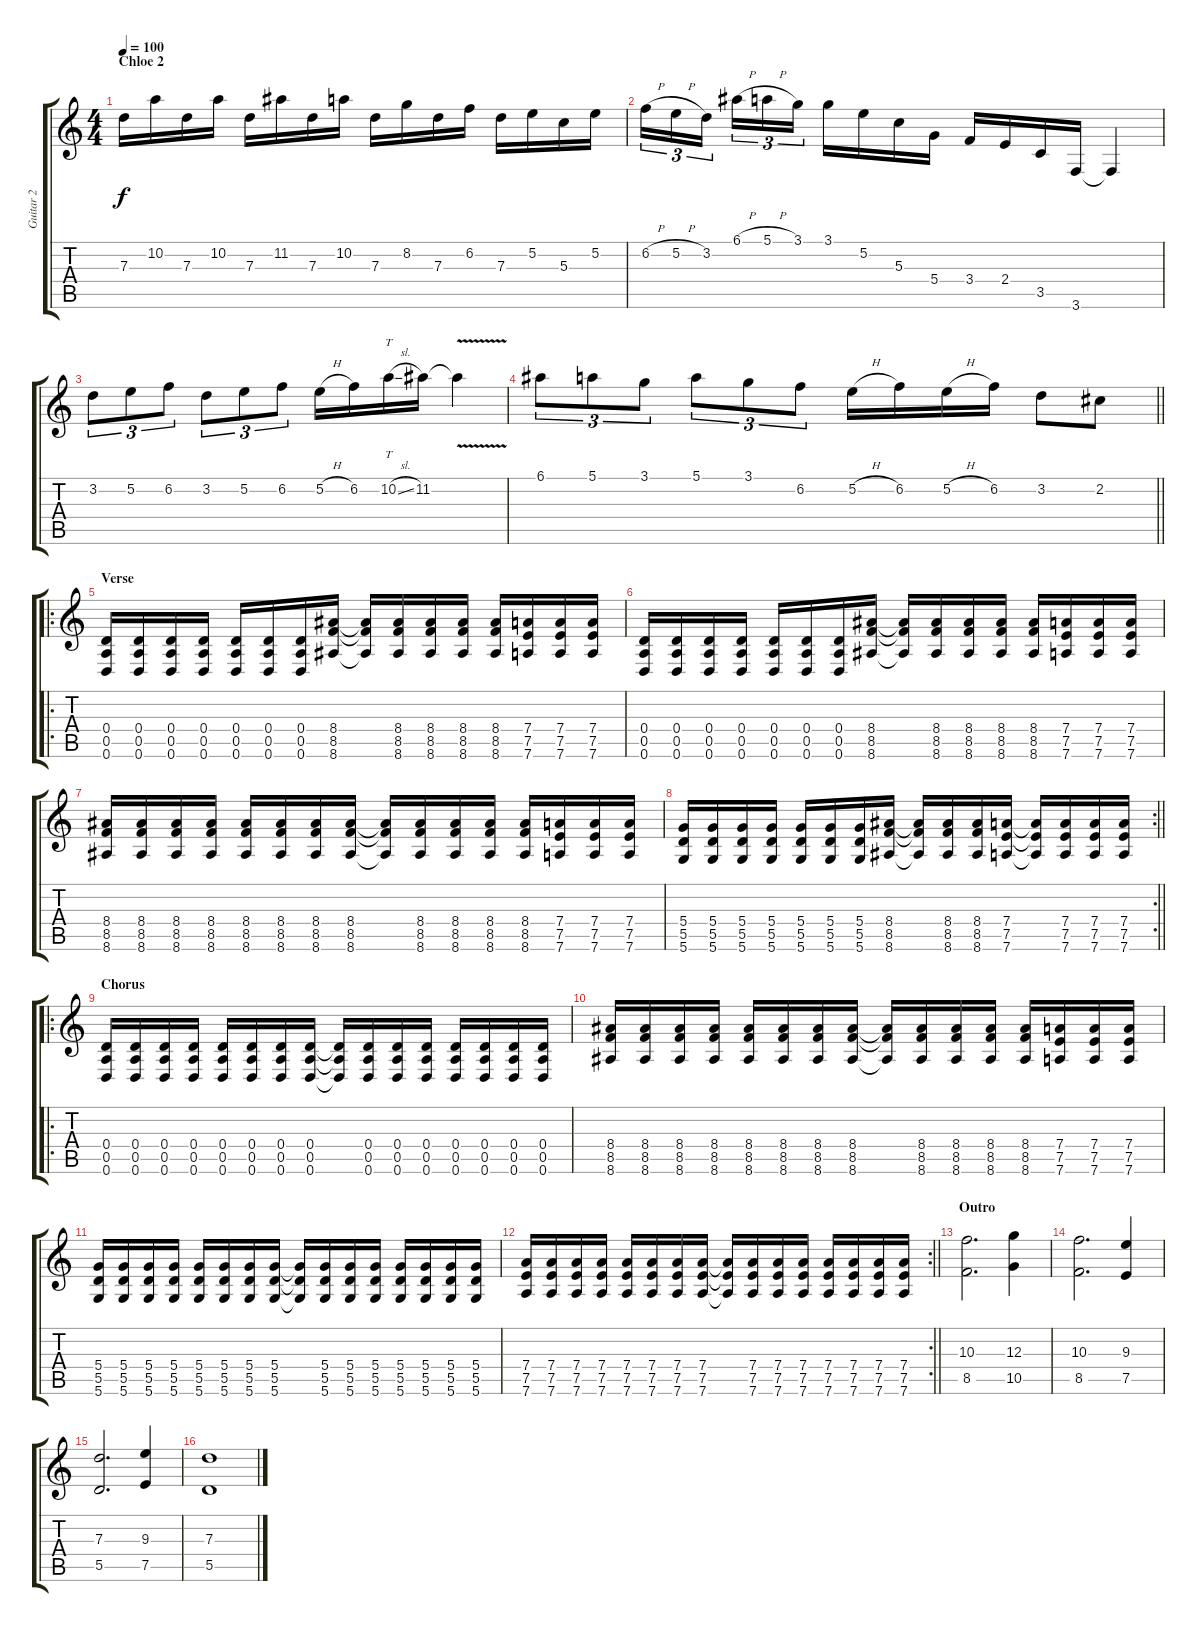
\track ("Guitar 2" "Guitar 2") {instrument distortionguitar}
\staff {score tabs}
\tuning (E4 B3 G3 D3 A2 D2) {hide}
\ts (4 4)
\section ("" "Chloe 2")
\tempo 100
\clef g2
\ks c
7.3.16{dy f} 10.2.16 7.3.16 10.2.16 7.3.16 11.2.16 7.3.16 10.2.16 7.3.16 8.2.16 7.3.16 6.2.16 7.3.16 5.2.16 5.3.16 5.2.16 |
6.2{h}.16{tu (3 2)} 5.2{h}.16{tu (3 2)} 3.2.16{tu (3 2) beam splitsecondary} 6.1{h}.16{tu (3 2)} 5.1{h}.16{tu (3 2)} 3.1.16{tu (3 2)} 3.1.16 5.2.16 5.3.16 5.4.16 3.4.16 2.4.16 3.5.16 3.6.16 3.6{t}.4 |
3.2.8{tu (3 2)} 5.2.8{tu (3 2)} 6.2.8{tu (3 2)} 3.2.8{tu (3 2)} 5.2.8{tu (3 2)} 6.2.8{tu (3 2)} 5.2{h}.16 6.2.16 10.2{sl}.16{tt} 11.2.16 11.2{v t}.4 |
\barLineRight lightlight
6.1.8{tu (3 2)} 5.1.8{tu (3 2)} 3.1.8{tu (3 2)} 5.1.8{tu (3 2)} 3.1.8{tu (3 2)} 6.2.8{tu (3 2)} 5.2{h}.16 6.2.16 5.2{h}.16 6.2.16 3.2.8 2.2.8 |
\ro
\section ("" "Verse")
(0.4 0.5 0.6).16 (0.4 0.5 0.6).16 (0.4 0.5 0.6).16 (0.4 0.5 0.6).16 (0.4 0.5 0.6).16 (0.4 0.5 0.6).16 (0.4 0.5 0.6).16 (8.4 8.5 8.6).16 (8.4{t} 8.5{t} 8.6{t}).16 (8.4 8.5 8.6).16 (8.4 8.5 8.6).16 (8.4 8.5 8.6).16 (8.4 8.5 8.6).16 (7.4 7.5 7.6).16 (7.4 7.5 7.6).16 (7.4 7.5 7.6).16 |
(0.4 0.5 0.6).16 (0.4 0.5 0.6).16 (0.4 0.5 0.6).16 (0.4 0.5 0.6).16 (0.4 0.5 0.6).16 (0.4 0.5 0.6).16 (0.4 0.5 0.6).16 (8.4 8.5 8.6).16 (8.4{t} 8.5{t} 8.6{t}).16 (8.4 8.5 8.6).16 (8.4 8.5 8.6).16 (8.4 8.5 8.6).16 (8.4 8.5 8.6).16 (7.4 7.5 7.6).16 (7.4 7.5 7.6).16 (7.4 7.5 7.6).16 |
(8.4 8.5 8.6).16 (8.4 8.5 8.6).16 (8.4 8.5 8.6).16 (8.4 8.5 8.6).16 (8.4 8.5 8.6).16 (8.4 8.5 8.6).16 (8.4 8.5 8.6).16 (8.4 8.5 8.6).16 (8.4{t} 8.5{t} 8.6{t}).16 (8.4 8.5 8.6).16 (8.4 8.5 8.6).16 (8.4 8.5 8.6).16 (8.4 8.5 8.6).16 (7.4 7.5 7.6).16 (7.4 7.5 7.6).16 (7.4 7.5 7.6).16 |
\rc 2
\barLineRight lightlight
(5.4 5.5 5.6).16 (5.4 5.5 5.6).16 (5.4 5.5 5.6).16 (5.4 5.5 5.6).16 (5.4 5.5 5.6).16 (5.4 5.5 5.6).16 (5.4 5.5 5.6).16 (8.4 8.5 8.6).16 (8.4{t} 8.5{t} 8.6{t}).16 (8.4 8.5 8.6).16 (8.4 8.5 8.6).16 (7.4 7.5 7.6).16 (7.4{t} 7.5{t} 7.6{t}).16 (7.4 7.5 7.6).16 (7.4 7.5 7.6).16 (7.4 7.5 7.6).16 |
\ro
\section ("" "Chorus")
(0.4 0.5 0.6).16 (0.4 0.5 0.6).16 (0.4 0.5 0.6).16 (0.4 0.5 0.6).16 (0.4 0.5 0.6).16 (0.4 0.5 0.6).16 (0.4 0.5 0.6).16 (0.4 0.5 0.6).16 (0.4{t} 0.5{t} 0.6{t}).16 (0.4 0.5 0.6).16 (0.4 0.5 0.6).16 (0.4 0.5 0.6).16 (0.4 0.5 0.6).16 (0.4 0.5 0.6).16 (0.4 0.5 0.6).16 (0.4 0.5 0.6).16 |
(8.4 8.5 8.6).16 (8.4 8.5 8.6).16 (8.4 8.5 8.6).16 (8.4 8.5 8.6).16 (8.4 8.5 8.6).16 (8.4 8.5 8.6).16 (8.4 8.5 8.6).16 (8.4 8.5 8.6).16 (8.4{t} 8.5{t} 8.6{t}).16 (8.4 8.5 8.6).16 (8.4 8.5 8.6).16 (8.4 8.5 8.6).16 (8.4 8.5 8.6).16 (7.4 7.5 7.6).16 (7.4 7.5 7.6).16 (7.4 7.5 7.6).16 |
(5.4 5.5 5.6).16 (5.4 5.5 5.6).16 (5.4 5.5 5.6).16 (5.4 5.5 5.6).16 (5.4 5.5 5.6).16 (5.4 5.5 5.6).16 (5.4 5.5 5.6).16 (5.4 5.5 5.6).16 (5.4{t} 5.5{t} 5.6{t}).16 (5.4 5.5 5.6).16 (5.4 5.5 5.6).16 (5.4 5.5 5.6).16 (5.4 5.5 5.6).16 (5.4 5.5 5.6).16 (5.4 5.5 5.6).16 (5.4 5.5 5.6).16 |
\rc 2
\barLineRight lightlight
(7.4 7.5 7.6).16 (7.4 7.5 7.6).16 (7.4 7.5 7.6).16 (7.4 7.5 7.6).16 (7.4 7.5 7.6).16 (7.4 7.5 7.6).16 (7.4 7.5 7.6).16 (7.4 7.5 7.6).16 (7.4{t} 7.5{t} 7.6{t}).16 (7.4 7.5 7.6).16 (7.4 7.5 7.6).16 (7.4 7.5 7.6).16 (7.4 7.5 7.6).16 (7.4 7.5 7.6).16 (7.4 7.5 7.6).16 (7.4 7.5 7.6).16 |
\section ("" "Outro")
(10.3 8.5).2{d} (12.3 10.5).4 |
(10.3 8.5).2{d} (9.3 7.5).4 |
(7.3 5.5).2{d} (9.3 7.5).4 |
(7.3 5.5).1
